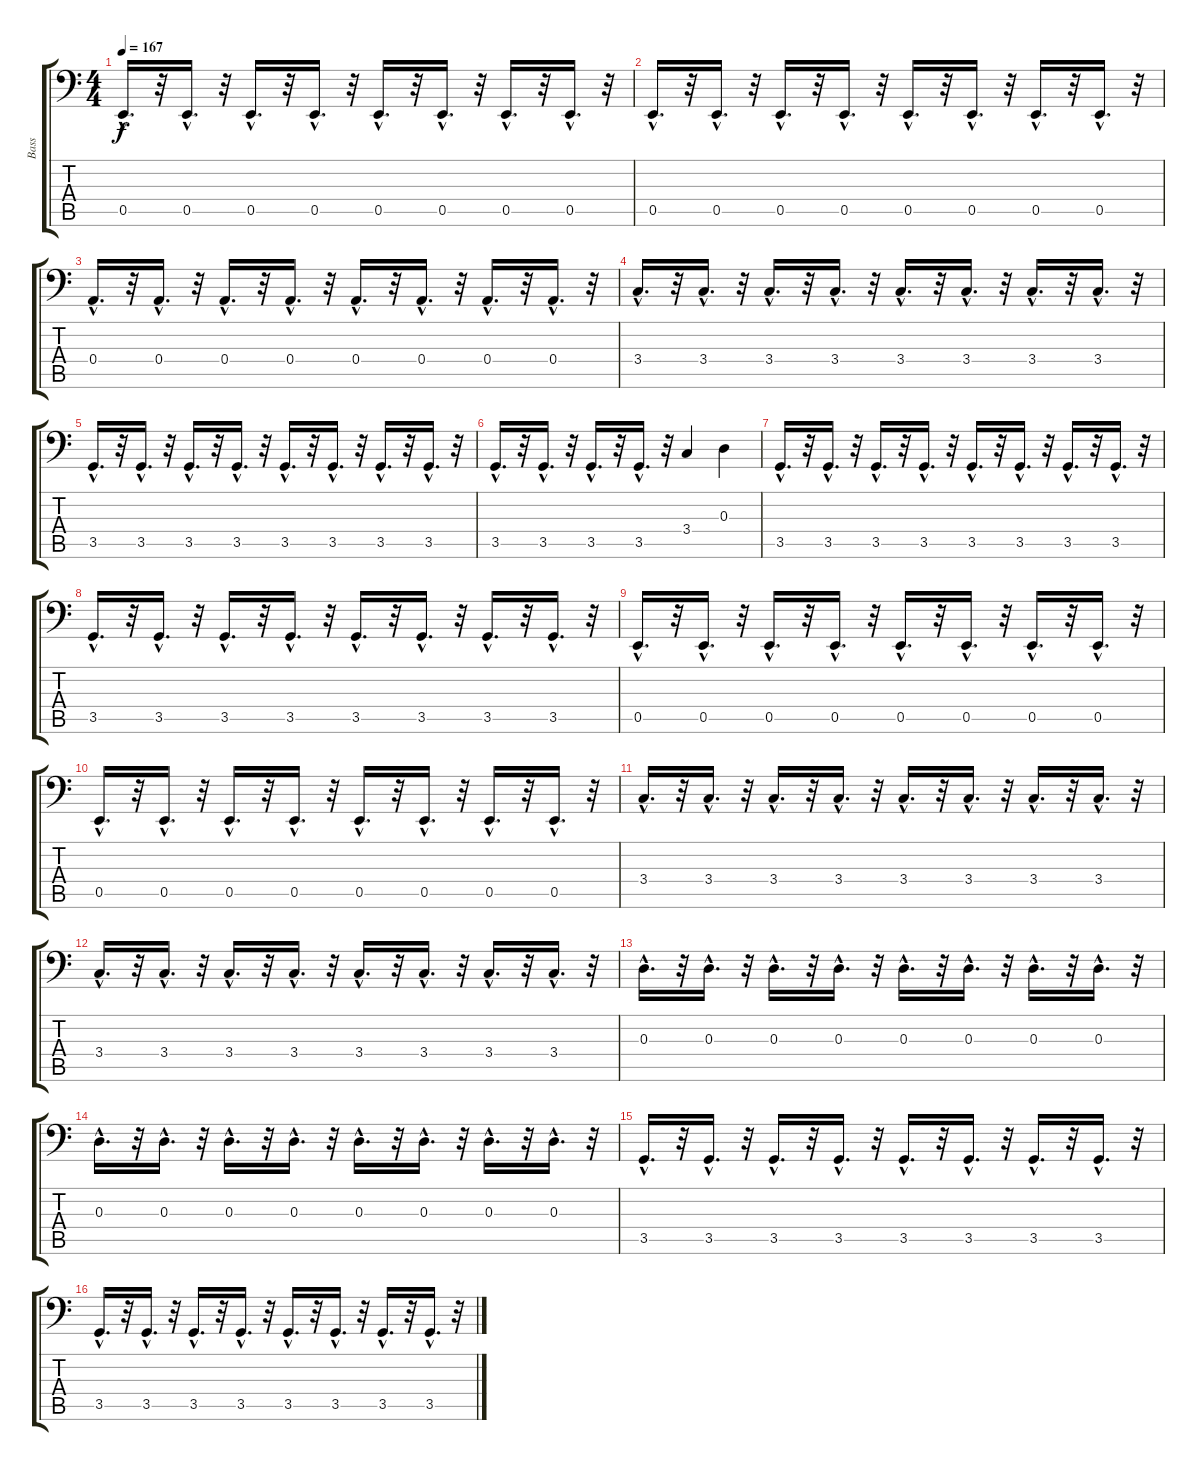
\track ("Bass" "Bass") {instrument electricbasspick}
\staff {score tabs}
\tuning (C3 G2 D2 A1 E1 B0) {hide}
\ts (4 4)
\tempo 167
\clef f4
\ks c
0.5{hac}.16{d dy f} r.32 0.5{hac}.16{d} r.32 0.5{hac}.16{d} r.32 0.5{hac}.16{d} r.32 0.5{hac}.16{d} r.32 0.5{hac}.16{d} r.32 0.5{hac}.16{d} r.32 0.5{hac}.16{d} r.32 |
0.5{hac}.16{d} r.32 0.5{hac}.16{d} r.32 0.5{hac}.16{d} r.32 0.5{hac}.16{d} r.32 0.5{hac}.16{d} r.32 0.5{hac}.16{d} r.32 0.5{hac}.16{d} r.32 0.5{hac}.16{d} r.32 |
0.4{hac}.16{d} r.32 0.4{hac}.16{d} r.32 0.4{hac}.16{d} r.32 0.4{hac}.16{d} r.32 0.4{hac}.16{d} r.32 0.4{hac}.16{d} r.32 0.4{hac}.16{d} r.32 0.4{hac}.16{d} r.32 |
3.4{hac}.16{d} r.32 3.4{hac}.16{d} r.32 3.4{hac}.16{d} r.32 3.4{hac}.16{d} r.32 3.4{hac}.16{d} r.32 3.4{hac}.16{d} r.32 3.4{hac}.16{d} r.32 3.4{hac}.16{d} r.32 |
3.5{hac}.16{d} r.32 3.5{hac}.16{d} r.32 3.5{hac}.16{d} r.32 3.5{hac}.16{d} r.32 3.5{hac}.16{d} r.32 3.5{hac}.16{d} r.32 3.5{hac}.16{d} r.32 3.5{hac}.16{d} r.32 |
3.5{hac}.16{d} r.32 3.5{hac}.16{d} r.32 3.5{hac}.16{d} r.32 3.5{hac}.16{d} r.32 3.4.4 0.3.4 |
3.5{hac}.16{d} r.32 3.5{hac}.16{d} r.32 3.5{hac}.16{d} r.32 3.5{hac}.16{d} r.32 3.5{hac}.16{d} r.32 3.5{hac}.16{d} r.32 3.5{hac}.16{d} r.32 3.5{hac}.16{d} r.32 |
3.5{hac}.16{d} r.32 3.5{hac}.16{d} r.32 3.5{hac}.16{d} r.32 3.5{hac}.16{d} r.32 3.5{hac}.16{d} r.32 3.5{hac}.16{d} r.32 3.5{hac}.16{d} r.32 3.5{hac}.16{d} r.32 |
0.5{hac}.16{d} r.32 0.5{hac}.16{d} r.32 0.5{hac}.16{d} r.32 0.5{hac}.16{d} r.32 0.5{hac}.16{d} r.32 0.5{hac}.16{d} r.32 0.5{hac}.16{d} r.32 0.5{hac}.16{d} r.32 |
0.5{hac}.16{d} r.32 0.5{hac}.16{d} r.32 0.5{hac}.16{d} r.32 0.5{hac}.16{d} r.32 0.5{hac}.16{d} r.32 0.5{hac}.16{d} r.32 0.5{hac}.16{d} r.32 0.5{hac}.16{d} r.32 |
3.4{hac}.16{d} r.32 3.4{hac}.16{d} r.32 3.4{hac}.16{d} r.32 3.4{hac}.16{d} r.32 3.4{hac}.16{d} r.32 3.4{hac}.16{d} r.32 3.4{hac}.16{d} r.32 3.4{hac}.16{d} r.32 |
3.4{hac}.16{d} r.32 3.4{hac}.16{d} r.32 3.4{hac}.16{d} r.32 3.4{hac}.16{d} r.32 3.4{hac}.16{d} r.32 3.4{hac}.16{d} r.32 3.4{hac}.16{d} r.32 3.4{hac}.16{d} r.32 |
0.3{hac}.16{d} r.32 0.3{hac}.16{d} r.32 0.3{hac}.16{d} r.32 0.3{hac}.16{d} r.32 0.3{hac}.16{d} r.32 0.3{hac}.16{d} r.32 0.3{hac}.16{d} r.32 0.3{hac}.16{d} r.32 |
0.3{hac}.16{d} r.32 0.3{hac}.16{d} r.32 0.3{hac}.16{d} r.32 0.3{hac}.16{d} r.32 0.3{hac}.16{d} r.32 0.3{hac}.16{d} r.32 0.3{hac}.16{d} r.32 0.3{hac}.16{d} r.32 |
3.5{hac}.16{d} r.32 3.5{hac}.16{d} r.32 3.5{hac}.16{d} r.32 3.5{hac}.16{d} r.32 3.5{hac}.16{d} r.32 3.5{hac}.16{d} r.32 3.5{hac}.16{d} r.32 3.5{hac}.16{d} r.32 |
3.5{hac}.16{d} r.32 3.5{hac}.16{d} r.32 3.5{hac}.16{d} r.32 3.5{hac}.16{d} r.32 3.5{hac}.16{d} r.32 3.5{hac}.16{d} r.32 3.5{hac}.16{d} r.32 3.5{hac}.16{d} r.32
